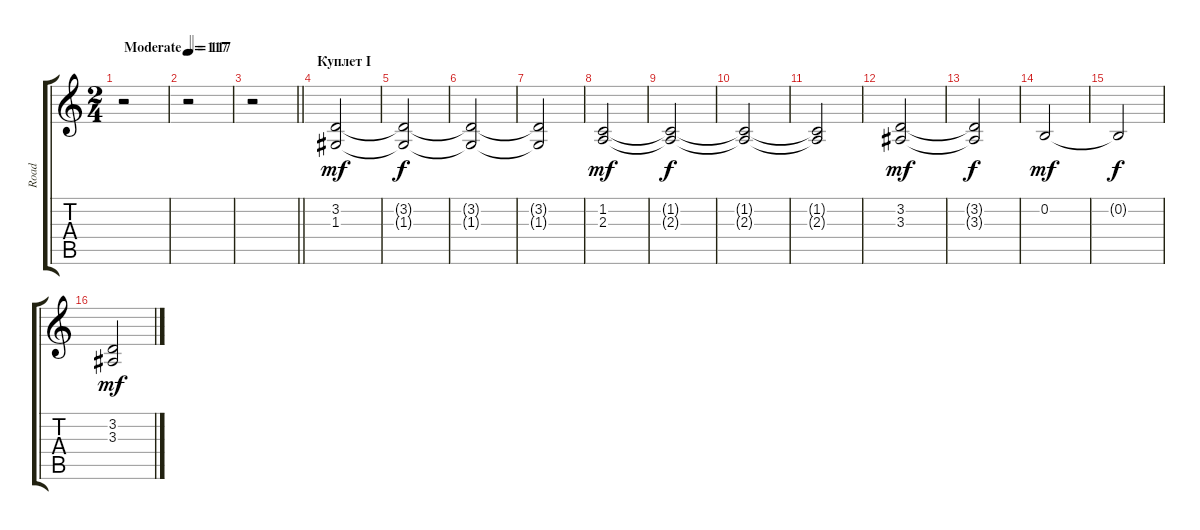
\track ("Road" "Road") {instrument electricpiano1}
\staff {score tabs}
\tuning (E4 B3 G3 D3 A2 E2) {hide}
\ts (2 4)
\tempo (117 "Moderate")
\clef g2
\ks c
r.2{dy mf instrument electricpiano1} |
\tempo 117
r.2 |
\barLineRight lightlight
r.2 |
\section ("" "Куплет I")
(3.2 1.3).2 |
(3.2{t} 1.3{t}).2{dy f} |
(3.2{t} 1.3{t}).2 |
(3.2{t} 1.3{t}).2 |
(1.2 2.3).2{dy mf} |
(1.2{t} 2.3{t}).2{dy f} |
(1.2{t} 2.3{t}).2 |
(1.2{t} 2.3{t}).2 |
(3.2 3.3).2{dy mf} |
(3.2{t} 3.3{t}).2{dy f} |
0.2.2{dy mf} |
0.2{t}.2{dy f} |
(3.2 3.3).2{dy mf}
